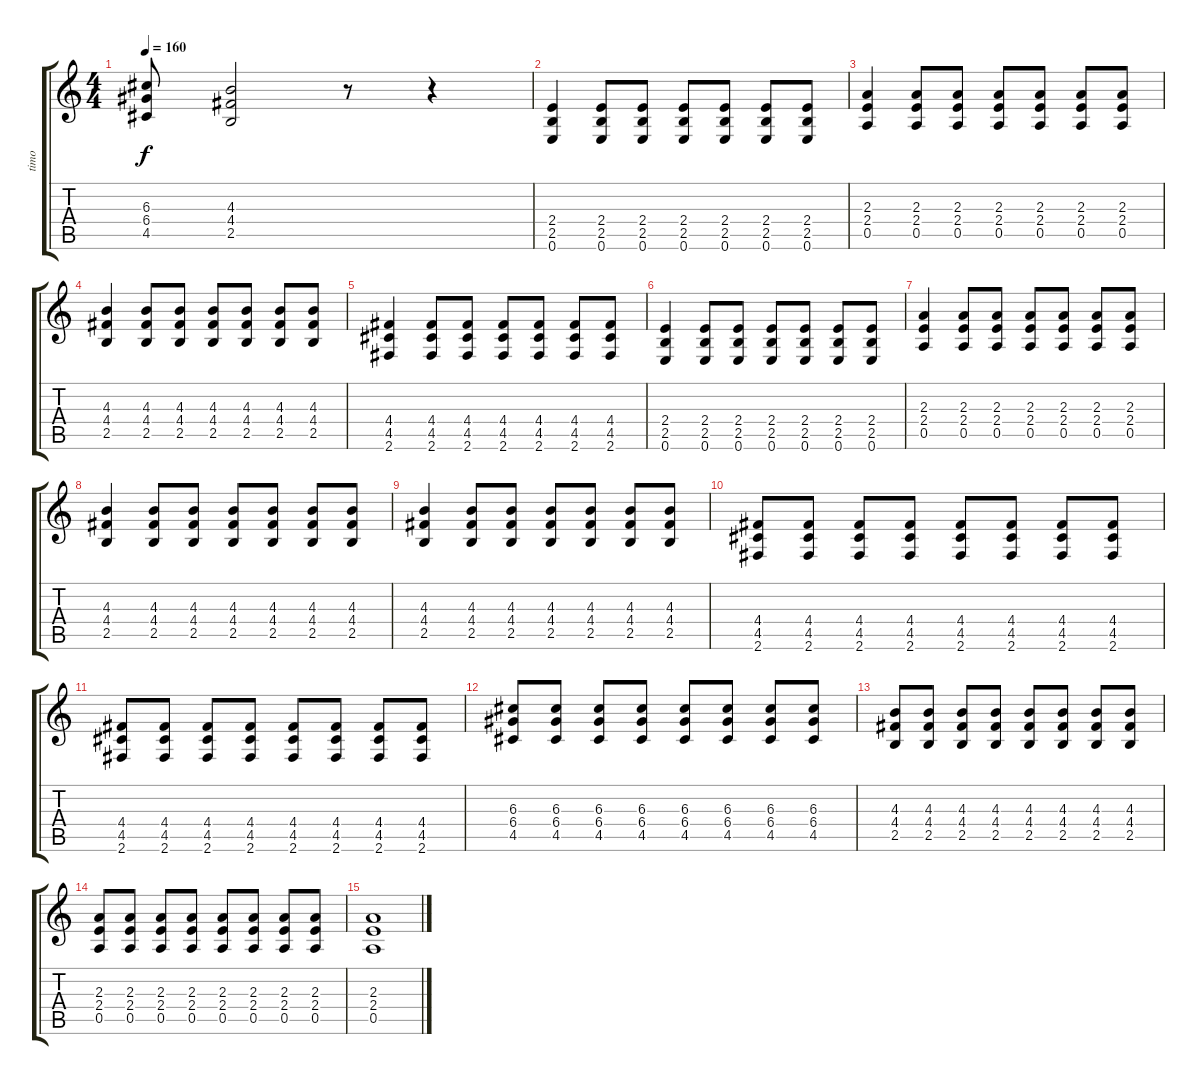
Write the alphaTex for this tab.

\track ("timo" "timo") {instrument overdrivenguitar}
\staff {score tabs}
\tuning (E4 B3 G3 D3 A2 E2) {hide}
\ts (4 4)
\tempo 160
\clef g2
\ks c
(6.3 6.4 4.5).8{dy f} (4.3 4.4 2.5).2 r.8 r.4 |
(2.4 2.5 0.6).4 (2.4 2.5 0.6).8 (2.4 2.5 0.6).8 (2.4 2.5 0.6).8 (2.4 2.5 0.6).8 (2.4 2.5 0.6).8 (2.4 2.5 0.6).8 |
(2.3 2.4 0.5).4 (2.3 2.4 0.5).8 (2.3 2.4 0.5).8 (2.3 2.4 0.5).8 (2.3 2.4 0.5).8 (2.3 2.4 0.5).8 (2.3 2.4 0.5).8 |
(4.3 4.4 2.5).4 (4.3 4.4 2.5).8 (4.3 4.4 2.5).8 (4.3 4.4 2.5).8 (4.3 4.4 2.5).8 (4.3 4.4 2.5).8 (4.3 4.4 2.5).8 |
(4.4 4.5 2.6).4 (4.4 4.5 2.6).8 (4.4 4.5 2.6).8 (4.4 4.5 2.6).8 (4.4 4.5 2.6).8 (4.4 4.5 2.6).8 (4.4 4.5 2.6).8 |
(2.4 2.5 0.6).4 (2.4 2.5 0.6).8 (2.4 2.5 0.6).8 (2.4 2.5 0.6).8 (2.4 2.5 0.6).8 (2.4 2.5 0.6).8 (2.4 2.5 0.6).8 |
(2.3 2.4 0.5).4 (2.3 2.4 0.5).8 (2.3 2.4 0.5).8 (2.3 2.4 0.5).8 (2.3 2.4 0.5).8 (2.3 2.4 0.5).8 (2.3 2.4 0.5).8 |
(4.3 4.4 2.5).4 (4.3 4.4 2.5).8 (4.3 4.4 2.5).8 (4.3 4.4 2.5).8 (4.3 4.4 2.5).8 (4.3 4.4 2.5).8 (4.3 4.4 2.5).8 |
(4.3 4.4 2.5).4 (4.3 4.4 2.5).8 (4.3 4.4 2.5).8 (4.3 4.4 2.5).8 (4.3 4.4 2.5).8 (4.3 4.4 2.5).8 (4.3 4.4 2.5).8 |
(4.4 4.5 2.6).8 (4.4 4.5 2.6).8 (4.4 4.5 2.6).8 (4.4 4.5 2.6).8 (4.4 4.5 2.6).8 (4.4 4.5 2.6).8 (4.4 4.5 2.6).8 (4.4 4.5 2.6).8 |
(4.4 4.5 2.6).8 (4.4 4.5 2.6).8 (4.4 4.5 2.6).8 (4.4 4.5 2.6).8 (4.4 4.5 2.6).8 (4.4 4.5 2.6).8 (4.4 4.5 2.6).8 (4.4 4.5 2.6).8 |
(6.3 6.4 4.5).8 (6.3 6.4 4.5).8 (6.3 6.4 4.5).8 (6.3 6.4 4.5).8 (6.3 6.4 4.5).8 (6.3 6.4 4.5).8 (6.3 6.4 4.5).8 (6.3 6.4 4.5).8 |
(4.3 4.4 2.5).8 (4.3 4.4 2.5).8 (4.3 4.4 2.5).8 (4.3 4.4 2.5).8 (4.3 4.4 2.5).8 (4.3 4.4 2.5).8 (4.3 4.4 2.5).8 (4.3 4.4 2.5).8 |
(2.3 2.4 0.5).8 (2.3 2.4 0.5).8 (2.3 2.4 0.5).8 (2.3 2.4 0.5).8 (2.3 2.4 0.5).8 (2.3 2.4 0.5).8 (2.3 2.4 0.5).8 (2.3 2.4 0.5).8 |
(2.3 2.4 0.5).1
